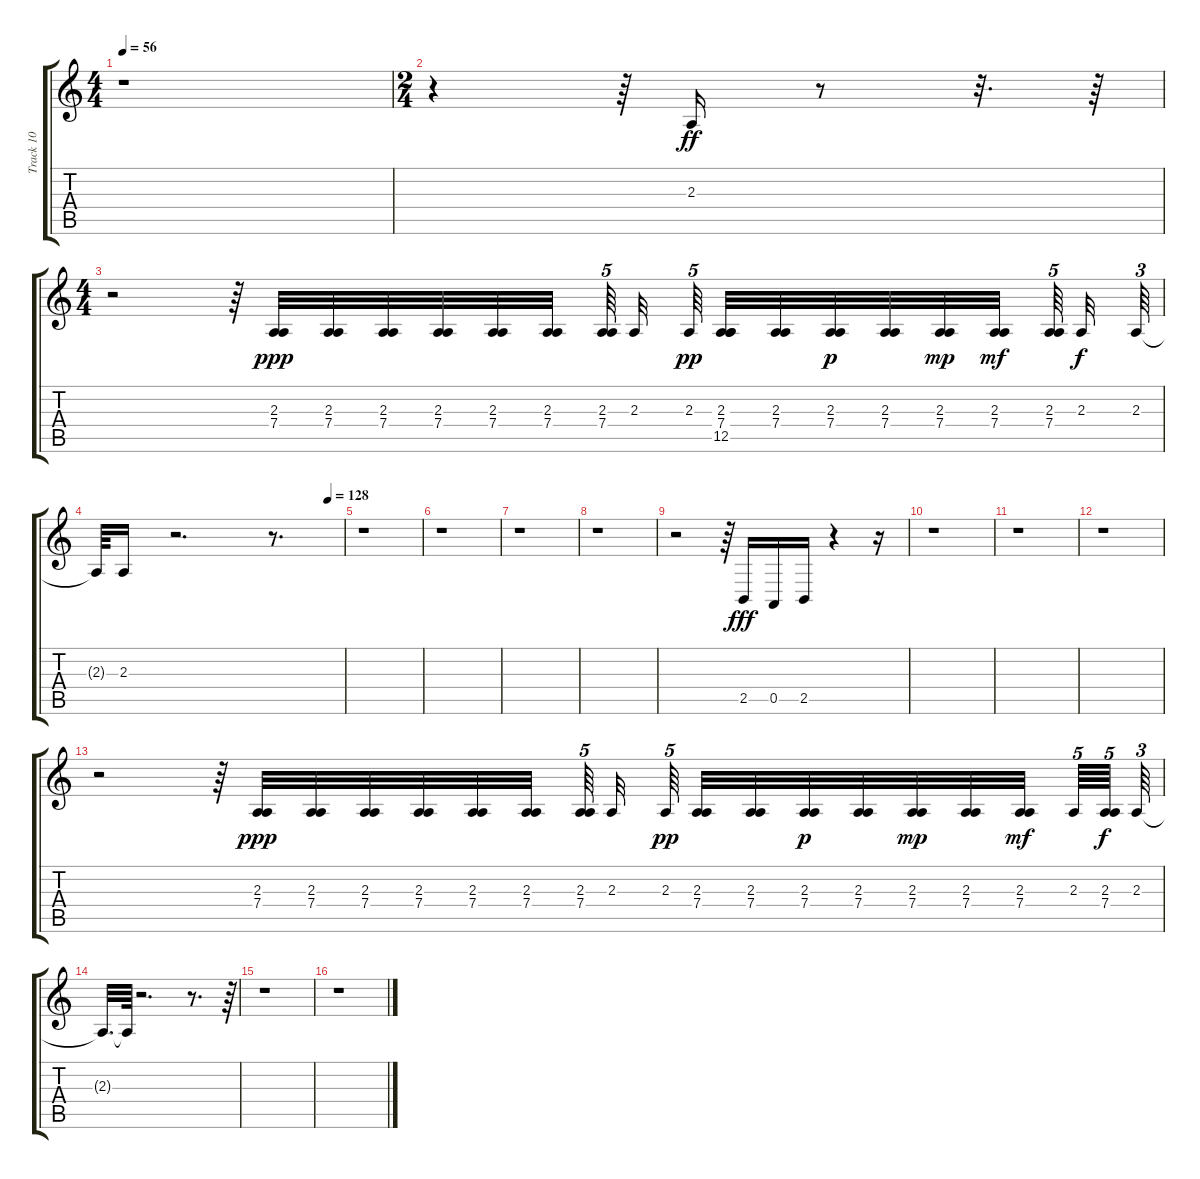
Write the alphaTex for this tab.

\track ("Track 10" "Track 10") {instrument stringensemble1}
\staff {score tabs}
\tuning (E4 B3 G3 D3 A2 E2) {hide}
\ts (4 4)
\tempo 56
\clef g2
\ks c
r.1{dy f} |
\ts (2 4)
r.4 r.64 2.3.16{dy ff} r.8 r.32{d} r.64 |
\ts (4 4)
r.2 r.64 (2.3 7.4).32{dy ppp} (2.3 7.4).32 (2.3 7.4).32 (2.3 7.4).32 (2.3 7.4).32 (2.3 7.4).32{beam splitsecondary} (2.3 7.4).64{tu (5 4) beam splitsecondary} 2.3.32 2.3.64{tu (5 4) dy pp} (2.3 7.4 12.5).32 (2.3 7.4).32 (2.3 7.4).32{dy p} (2.3 7.4).32 (2.3 7.4).32{dy mp} (2.3 7.4).32{dy mf beam splitsecondary} (2.3 7.4).64{tu (5 4) beam splitsecondary} 2.3.32{dy f} 2.3.64{tu (3 2)} |
\tempo (128 0.9375)
2.3{t}.64 2.3.16 r.2{d} r.8{d} |
r.1 |
r.1 |
r.1 |
r.1 |
r.2 r.64 2.5.16{dy fff} 0.5.16 2.5.16 r.4 r.16 |
r.1 |
r.1 |
r.1 |
r.2 r.64 (2.3 7.4).32{dy ppp} (2.3 7.4).32 (2.3 7.4).32 (2.3 7.4).32 (2.3 7.4).32 (2.3 7.4).32{beam splitsecondary} (2.3 7.4).64{tu (5 4) beam splitsecondary} 2.3.32 2.3.64{tu (5 4) dy pp} (2.3 7.4).32 (2.3 7.4).32 (2.3 7.4).32{dy p} (2.3 7.4).32 (2.3 7.4).32{dy mp} (2.3 7.4).32 (2.3 7.4).32{dy mf beam splitsecondary} 2.3.64{tu (5 4)} (2.3 7.4).64{tu (5 4) dy f} 2.3.64{tu (3 2)} |
2.3{t}.32{d} 2.3{t}.64 r.2{d} r.8{d} r.64{tu (3 2)} |
r.1 |
r.1
